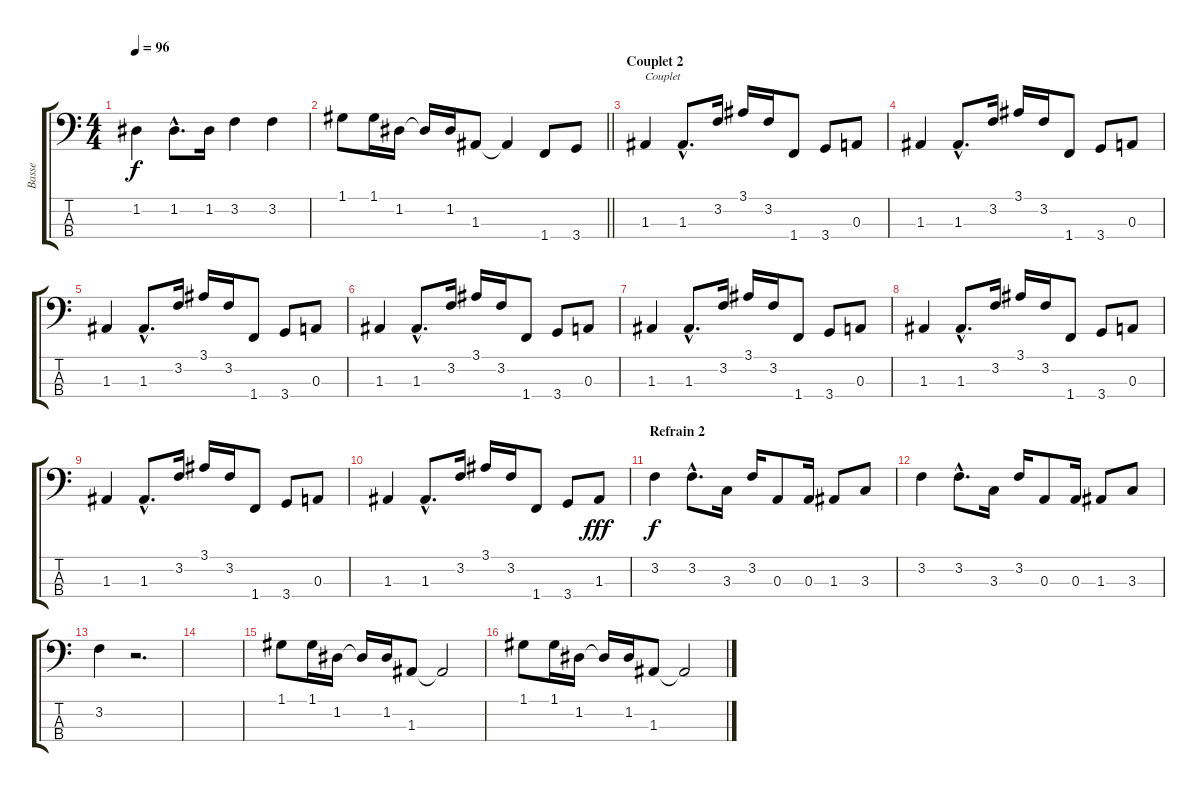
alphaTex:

\track ("Basse" "Basse") {instrument electricbassfinger}
\staff {score tabs}
\tuning (G2 D2 A1 E1) {hide}
\ts (4 4)
\tempo 96
\clef f4
\ks c
1.2.4{dy f} 1.2{hac}.8{d} 1.2.16 3.2.4 3.2.4 |
\barLineRight lightlight
1.1.8 1.1.16 1.2.16 1.2{t}.16 1.2.16 1.3.8 1.3{t}.4 1.4.8 3.4.8 |
\section ("" "Couplet 2")
1.3.4{txt "Couplet"} 1.3{hac}.8{d} 3.2.16 3.1.16 3.2.16 1.4.8 3.4.8 0.3.8 |
1.3.4 1.3{hac}.8{d} 3.2.16 3.1.16 3.2.16 1.4.8 3.4.8 0.3.8 |
1.3.4 1.3{hac}.8{d} 3.2.16 3.1.16 3.2.16 1.4.8 3.4.8 0.3.8 |
1.3.4 1.3{hac}.8{d} 3.2.16 3.1.16 3.2.16 1.4.8 3.4.8 0.3.8 |
1.3.4 1.3{hac}.8{d} 3.2.16 3.1.16 3.2.16 1.4.8 3.4.8 0.3.8 |
1.3.4 1.3{hac}.8{d} 3.2.16 3.1.16 3.2.16 1.4.8 3.4.8 0.3.8 |
1.3.4 1.3{hac}.8{d} 3.2.16 3.1.16 3.2.16 1.4.8 3.4.8 0.3.8 |
1.3.4 1.3{hac}.8{d} 3.2.16 3.1.16 3.2.16 1.4.8 3.4.8 1.3.8{dy fff} |
\section ("" "Refrain 2")
3.2.4{dy f} 3.2{hac}.8{d} 3.3.16 3.2.16 0.3.8 0.3.16 1.3.8 3.3.8 |
3.2.4 3.2{hac}.8{d} 3.3.16 3.2.16 0.3.8 0.3.16 1.3.8 3.3.8 |
3.2.4 r.2{d} |
|
1.1.8 1.1.16 1.2.16 1.2{t}.16 1.2.16 1.3.8 1.3{t}.2 |
1.1.8 1.1.16 1.2.16 1.2{t}.16 1.2.16 1.3.8 1.3{t}.2
